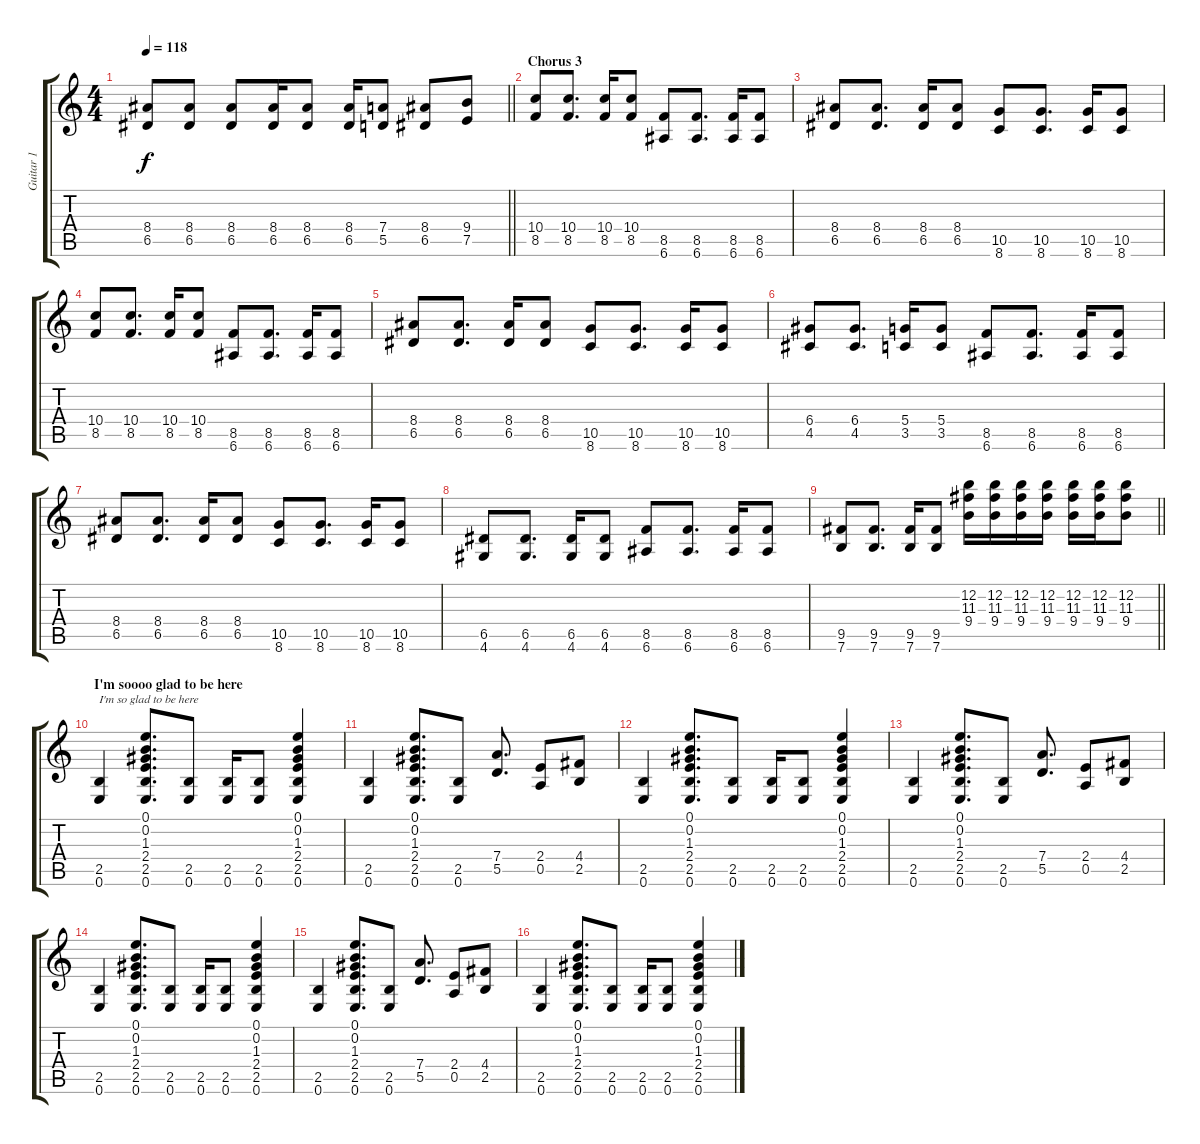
\track ("Guitar 1" "Guitar 1") {instrument overdrivenguitar}
\staff {score tabs}
\tuning (E4 B3 G3 D3 A2 E2) {hide}
\ts (4 4)
\tempo 118
\clef g2
\barLineRight lightlight
\ks c
(8.4 6.5).8{dy f} (8.4 6.5).8 (8.4 6.5).8 (8.4 6.5).16 (8.4 6.5).8 (8.4 6.5).16 (7.4 5.5).8 (8.4 6.5).8 (9.4 7.5).8 |
\section ("" "Chorus 3")
(10.4 8.5).8 (10.4 8.5).8{d} (10.4 8.5).16 (10.4 8.5).8 (8.5 6.6).8 (8.5 6.6).8{d} (8.5 6.6).16 (8.5 6.6).8 |
(8.4 6.5).8 (8.4 6.5).8{d} (8.4 6.5).16 (8.4 6.5).8 (10.5 8.6).8 (10.5 8.6).8{d} (10.5 8.6).16 (10.5 8.6).8 |
(10.4 8.5).8 (10.4 8.5).8{d} (10.4 8.5).16 (10.4 8.5).8 (8.5 6.6).8 (8.5 6.6).8{d} (8.5 6.6).16 (8.5 6.6).8 |
(8.4 6.5).8 (8.4 6.5).8{d} (8.4 6.5).16 (8.4 6.5).8 (10.5 8.6).8 (10.5 8.6).8{d} (10.5 8.6).16 (10.5 8.6).8 |
(6.4 4.5).8 (6.4 4.5).8{d} (5.4 3.5).16 (5.4 3.5).8 (8.5 6.6).8 (8.5 6.6).8{d} (8.5 6.6).16 (8.5 6.6).8 |
(8.4 6.5).8 (8.4 6.5).8{d} (8.4 6.5).16 (8.4 6.5).8 (10.5 8.6).8 (10.5 8.6).8{d} (10.5 8.6).16 (10.5 8.6).8 |
(6.5 4.6).8 (6.5 4.6).8{d} (6.5 4.6).16 (6.5 4.6).8 (8.5 6.6).8 (8.5 6.6).8{d} (8.5 6.6).16 (8.5 6.6).8 |
\barLineRight lightlight
(9.5 7.6).8 (9.5 7.6).8{d} (9.5 7.6).16 (9.5 7.6).8 (12.2 11.3 9.4).16 (12.2 11.3 9.4).16 (12.2 11.3 9.4).16 (12.2 11.3 9.4).16 (12.2 11.3 9.4).16 (12.2 11.3 9.4).16 (12.2 11.3 9.4).8 |
\section ("" "I'm soooo glad to be here")
(2.5 0.6).4{txt "I'm so glad to be here"} (0.1 0.2 1.3 2.4 2.5 0.6).8{d} (2.5 0.6).8 (2.5 0.6).16 (2.5 0.6).8 (0.1 0.2 1.3 2.4 2.5 0.6).4 |
(2.5 0.6).4 (0.1 0.2 1.3 2.4 2.5 0.6).8{d} (2.5 0.6).8 (7.4 5.5).8{d} (2.4 0.5).8 (4.4 2.5).8 |
(2.5 0.6).4 (0.1 0.2 1.3 2.4 2.5 0.6).8{d} (2.5 0.6).8 (2.5 0.6).16 (2.5 0.6).8 (0.1 0.2 1.3 2.4 2.5 0.6).4 |
(2.5 0.6).4 (0.1 0.2 1.3 2.4 2.5 0.6).8{d} (2.5 0.6).8 (7.4 5.5).8{d} (2.4 0.5).8 (4.4 2.5).8 |
(2.5 0.6).4 (0.1 0.2 1.3 2.4 2.5 0.6).8{d} (2.5 0.6).8 (2.5 0.6).16 (2.5 0.6).8 (0.1 0.2 1.3 2.4 2.5 0.6).4 |
(2.5 0.6).4 (0.1 0.2 1.3 2.4 2.5 0.6).8{d} (2.5 0.6).8 (7.4 5.5).8{d} (2.4 0.5).8 (4.4 2.5).8 |
(2.5 0.6).4 (0.1 0.2 1.3 2.4 2.5 0.6).8{d} (2.5 0.6).8 (2.5 0.6).16 (2.5 0.6).8 (0.1 0.2 1.3 2.4 2.5 0.6).4
